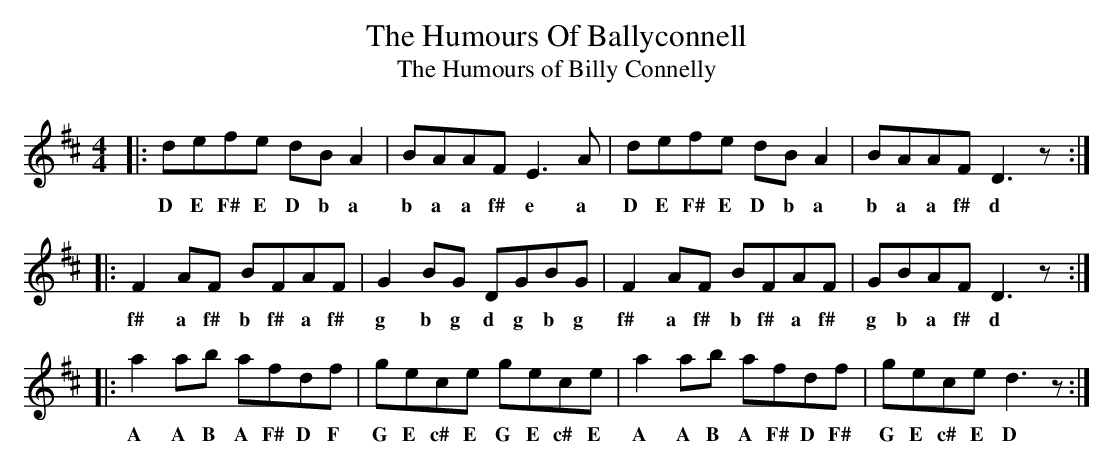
X:1
T: Humours Of Ballyconnell, The
T: Humours of Billy Connelly, The
M: 4/4
L: 1/8
K:Dmaj
|:defe dBA2|BAAF E3A|defe dBA2|BAAF D3z:|
w:D E F# E D b a b a a f# e a D E F# E D b a b a a f# d
|:F2AF BFAF|G2BG DGBG|F2AF BFAF|GBAF D3z:|
w:f# a f# b f# a f# g b g d g b g f# a f# b f# a f# g b a f# d
|:a2ab afdf|gece gece|a2ab afdf|gece d3z:|
w:A A B A F# D F G E c# E G E c# E A A B A F# D F# G E c# E D
